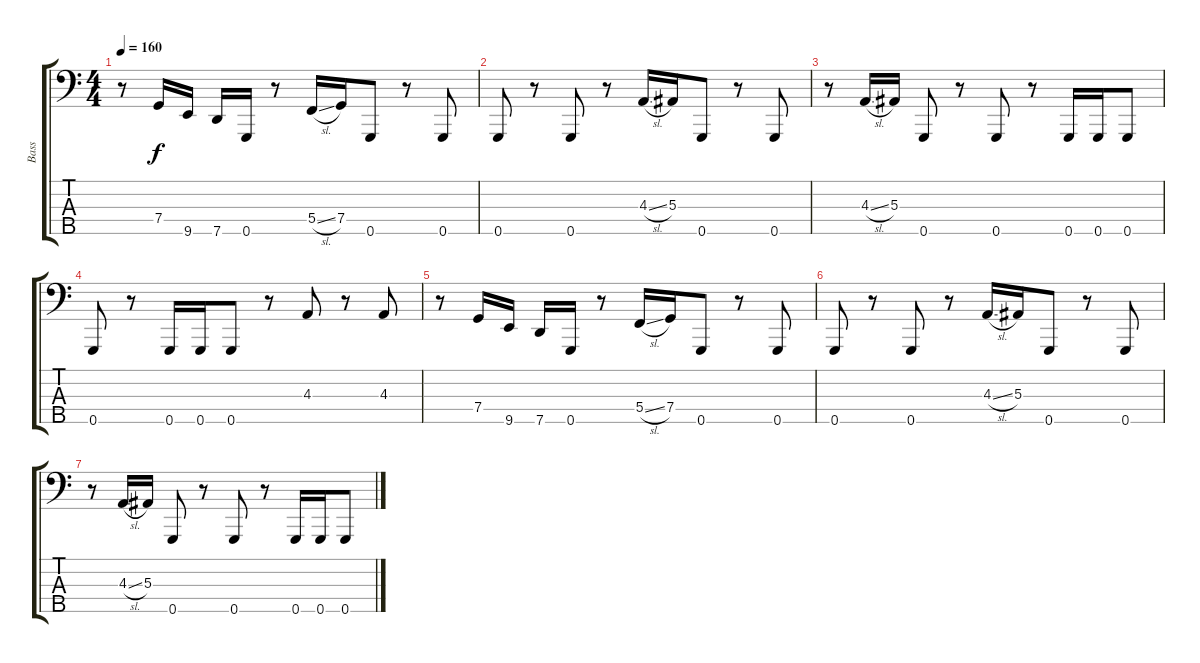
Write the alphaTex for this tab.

\track ("Bass" "Bass") {instrument electricbassfinger}
\staff {score tabs}
\tuning (Eb2 Bb1 F1 C1 G0) {hide}
\ts (4 4)
\tempo 160
\clef f4
\ks c
r.8{dy f} 7.4.16 9.5.16 7.5.16 0.5.16 r.8 5.4{sl}.16 7.4.16 0.5.8 r.8 0.5.8 |
0.5.8 r.8 0.5.8 r.8 4.3{sl}.16 5.3.16 0.5.8 r.8 0.5.8 |
r.8 4.3{sl}.16 5.3.16 0.5.8 r.8 0.5.8 r.8 0.5.16 0.5.16 0.5.8 |
0.5.8 r.8 0.5.16 0.5.16 0.5.8 r.8 4.3.8 r.8 4.3.8 |
r.8 7.4.16 9.5.16 7.5.16 0.5.16 r.8 5.4{sl}.16 7.4.16 0.5.8 r.8 0.5.8 |
0.5.8 r.8 0.5.8 r.8 4.3{sl}.16 5.3.16 0.5.8 r.8 0.5.8 |
r.8 4.3{sl}.16 5.3.16 0.5.8 r.8 0.5.8 r.8 0.5.16 0.5.16 0.5.8
